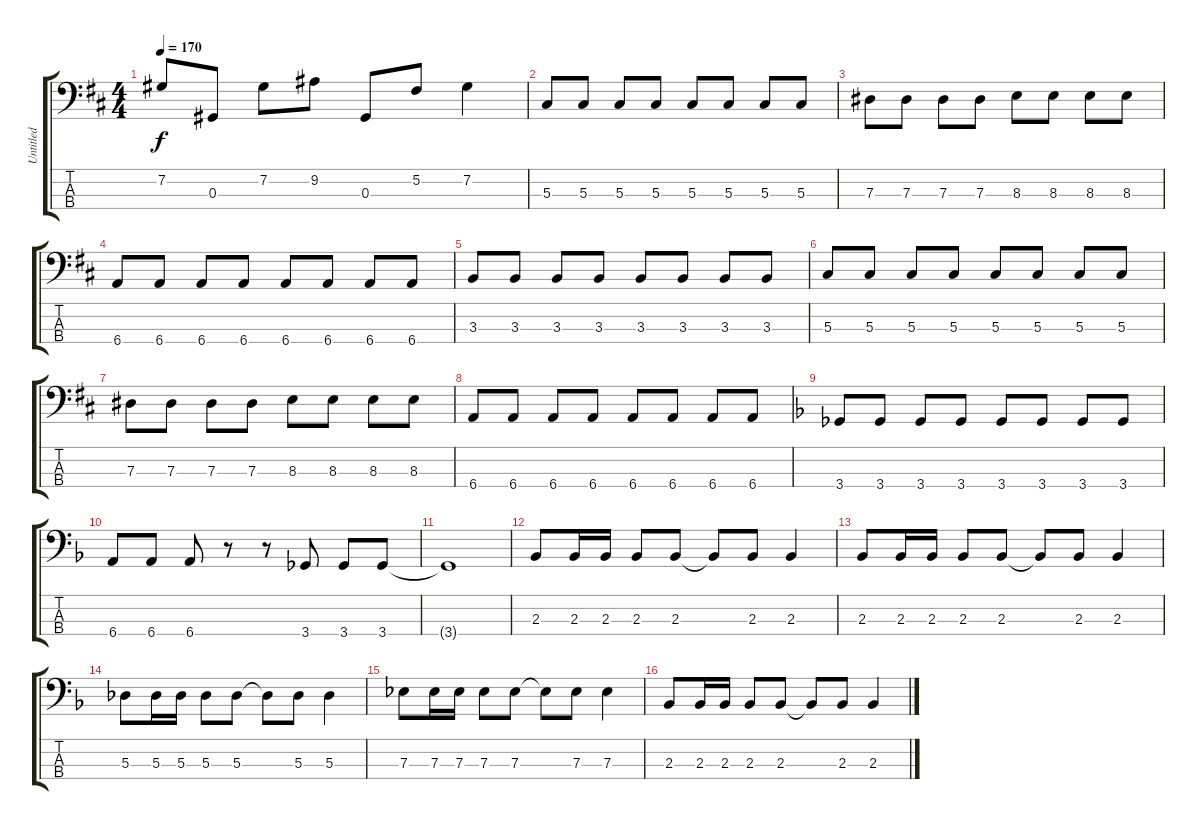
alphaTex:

\track ("Untitled" "Untitled") {instrument electricbassfinger}
\staff {score tabs}
\tuning (Gb2 Db2 Ab1 Eb1) {hide}
\ts (4 4)
\tempo 170
\clef f4
\ks d
7.2.8{dy f} 0.3.8 7.2.8 9.2.8 0.3.8 5.2.8 7.2.4 |
5.3.8 5.3.8 5.3.8 5.3.8 5.3.8 5.3.8 5.3.8 5.3.8 |
7.3.8 7.3.8 7.3.8 7.3.8 8.3.8 8.3.8 8.3.8 8.3.8 |
6.4.8 6.4.8 6.4.8 6.4.8 6.4.8 6.4.8 6.4.8 6.4.8 |
3.3.8 3.3.8 3.3.8 3.3.8 3.3.8 3.3.8 3.3.8 3.3.8 |
5.3.8 5.3.8 5.3.8 5.3.8 5.3.8 5.3.8 5.3.8 5.3.8 |
7.3.8 7.3.8 7.3.8 7.3.8 8.3.8 8.3.8 8.3.8 8.3.8 |
6.4.8 6.4.8 6.4.8 6.4.8 6.4.8 6.4.8 6.4.8 6.4.8 |
\ks f
3.4.8 3.4.8 3.4.8 3.4.8 3.4.8 3.4.8 3.4.8 3.4.8 |
6.4.8 6.4.8 6.4.8 r.8 r.8 3.4.8 3.4.8 3.4.8 |
3.4{t}.1 |
2.3.8 2.3.16 2.3.16 2.3.8 2.3.8 2.3{t}.8 2.3.8 2.3.4 |
2.3.8 2.3.16 2.3.16 2.3.8 2.3.8 2.3{t}.8 2.3.8 2.3.4 |
5.3.8 5.3.16 5.3.16 5.3.8 5.3.8 5.3{t}.8 5.3.8 5.3.4 |
7.3.8 7.3.16 7.3.16 7.3.8 7.3.8 7.3{t}.8 7.3.8 7.3.4 |
2.3.8 2.3.16 2.3.16 2.3.8 2.3.8 2.3{t}.8 2.3.8 2.3.4
